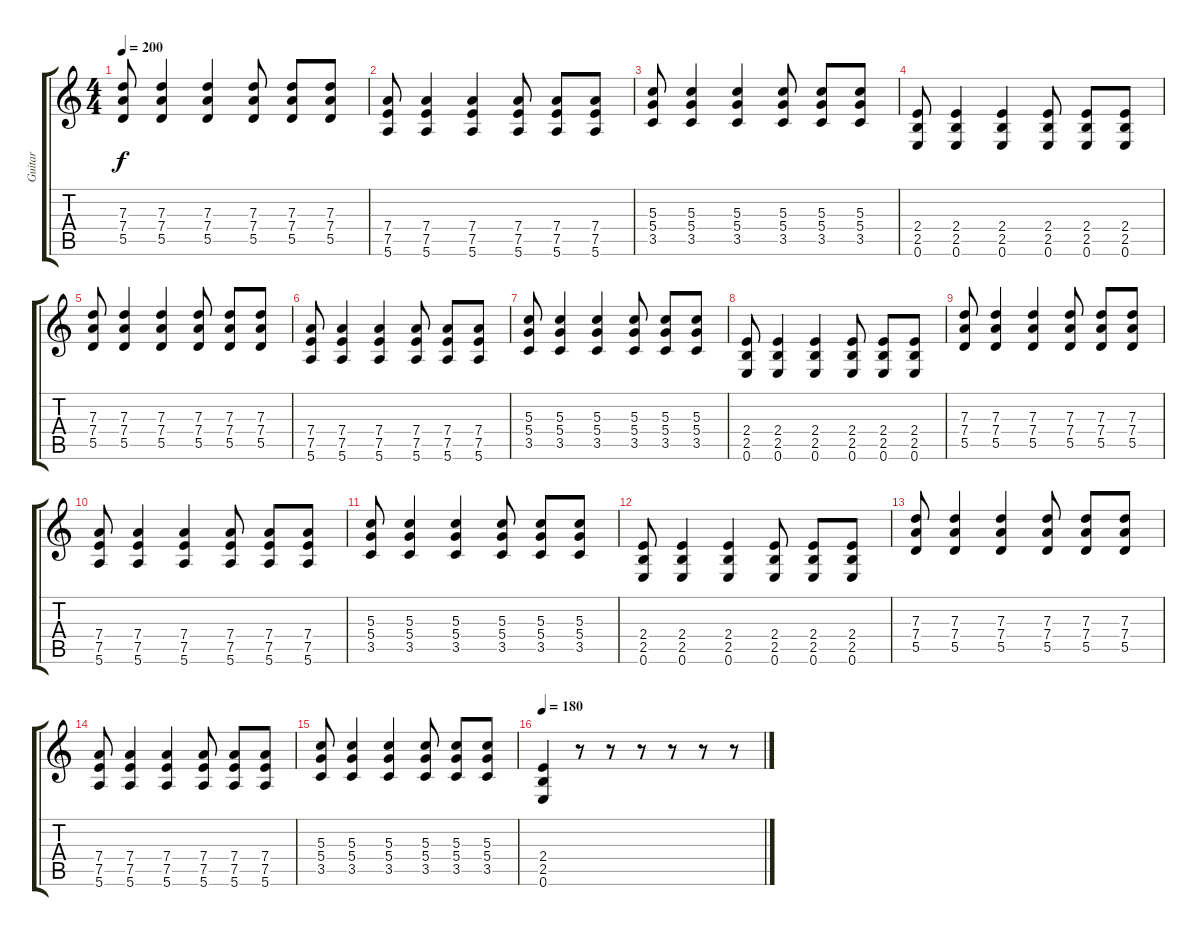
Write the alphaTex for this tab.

\track ("Guitar" "Guitar") {instrument distortionguitar}
\staff {score tabs}
\tuning (E4 B3 G3 D3 A2 E2) {hide}
\ts (4 4)
\tempo 200
\clef g2
\ks c
(7.3 7.4 5.5).8{dy f} (7.3 7.4 5.5).4 (7.3 7.4 5.5).4 (7.3 7.4 5.5).8 (7.3 7.4 5.5).8 (7.3 7.4 5.5).8 |
(7.4 7.5 5.6).8 (7.4 7.5 5.6).4 (7.4 7.5 5.6).4 (7.4 7.5 5.6).8 (7.4 7.5 5.6).8 (7.4 7.5 5.6).8 |
(5.3 5.4 3.5).8 (5.3 5.4 3.5).4 (5.3 5.4 3.5).4 (5.3 5.4 3.5).8 (5.3 5.4 3.5).8 (5.3 5.4 3.5).8 |
(2.4 2.5 0.6).8 (2.4 2.5 0.6).4 (2.4 2.5 0.6).4 (2.4 2.5 0.6).8 (2.4 2.5 0.6).8 (2.4 2.5 0.6).8 |
(7.3 7.4 5.5).8 (7.3 7.4 5.5).4 (7.3 7.4 5.5).4 (7.3 7.4 5.5).8 (7.3 7.4 5.5).8 (7.3 7.4 5.5).8 |
(7.4 7.5 5.6).8 (7.4 7.5 5.6).4 (7.4 7.5 5.6).4 (7.4 7.5 5.6).8 (7.4 7.5 5.6).8 (7.4 7.5 5.6).8 |
(5.3 5.4 3.5).8 (5.3 5.4 3.5).4 (5.3 5.4 3.5).4 (5.3 5.4 3.5).8 (5.3 5.4 3.5).8 (5.3 5.4 3.5).8 |
(2.4 2.5 0.6).8 (2.4 2.5 0.6).4 (2.4 2.5 0.6).4 (2.4 2.5 0.6).8 (2.4 2.5 0.6).8 (2.4 2.5 0.6).8 |
(7.3 7.4 5.5).8 (7.3 7.4 5.5).4 (7.3 7.4 5.5).4 (7.3 7.4 5.5).8 (7.3 7.4 5.5).8 (7.3 7.4 5.5).8 |
(7.4 7.5 5.6).8 (7.4 7.5 5.6).4 (7.4 7.5 5.6).4 (7.4 7.5 5.6).8 (7.4 7.5 5.6).8 (7.4 7.5 5.6).8 |
(5.3 5.4 3.5).8 (5.3 5.4 3.5).4 (5.3 5.4 3.5).4 (5.3 5.4 3.5).8 (5.3 5.4 3.5).8 (5.3 5.4 3.5).8 |
(2.4 2.5 0.6).8 (2.4 2.5 0.6).4 (2.4 2.5 0.6).4 (2.4 2.5 0.6).8 (2.4 2.5 0.6).8 (2.4 2.5 0.6).8 |
(7.3 7.4 5.5).8 (7.3 7.4 5.5).4 (7.3 7.4 5.5).4 (7.3 7.4 5.5).8 (7.3 7.4 5.5).8 (7.3 7.4 5.5).8 |
(7.4 7.5 5.6).8 (7.4 7.5 5.6).4 (7.4 7.5 5.6).4 (7.4 7.5 5.6).8 (7.4 7.5 5.6).8 (7.4 7.5 5.6).8 |
(5.3 5.4 3.5).8 (5.3 5.4 3.5).4 (5.3 5.4 3.5).4 (5.3 5.4 3.5).8 (5.3 5.4 3.5).8 (5.3 5.4 3.5).8 |
\tempo 180
(2.4 2.5 0.6).4 r.8 r.8 r.8 r.8 r.8 r.8
